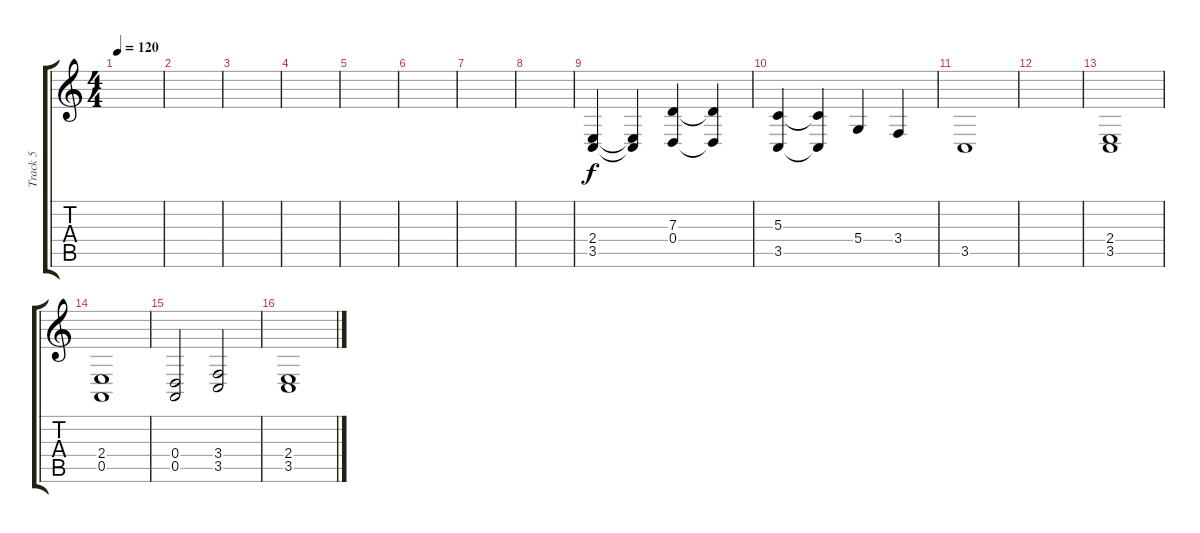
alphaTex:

\track ("Track 5" "Track 5") {instrument stringensemble2}
\staff {score tabs}
\tuning (E4 B3 G3 D3 A2 E2) {hide}
\ts (4 4)
\tempo 120
\clef g2
\ks c
|
|
|
|
|
|
|
|
(2.4 3.5).4 (2.4{t} 3.5{t}).4 (7.3 0.4).4 (7.3{t} 0.4{t}).4 |
(5.3 3.5).4 (5.3{t} 3.5{t}).4 5.4.4 3.4.4 |
3.5.1 |
|
(2.4 3.5).1 |
(2.4 0.5).1 |
(0.4 0.5).2 (3.4 3.5).2 |
(2.4 3.5).1
